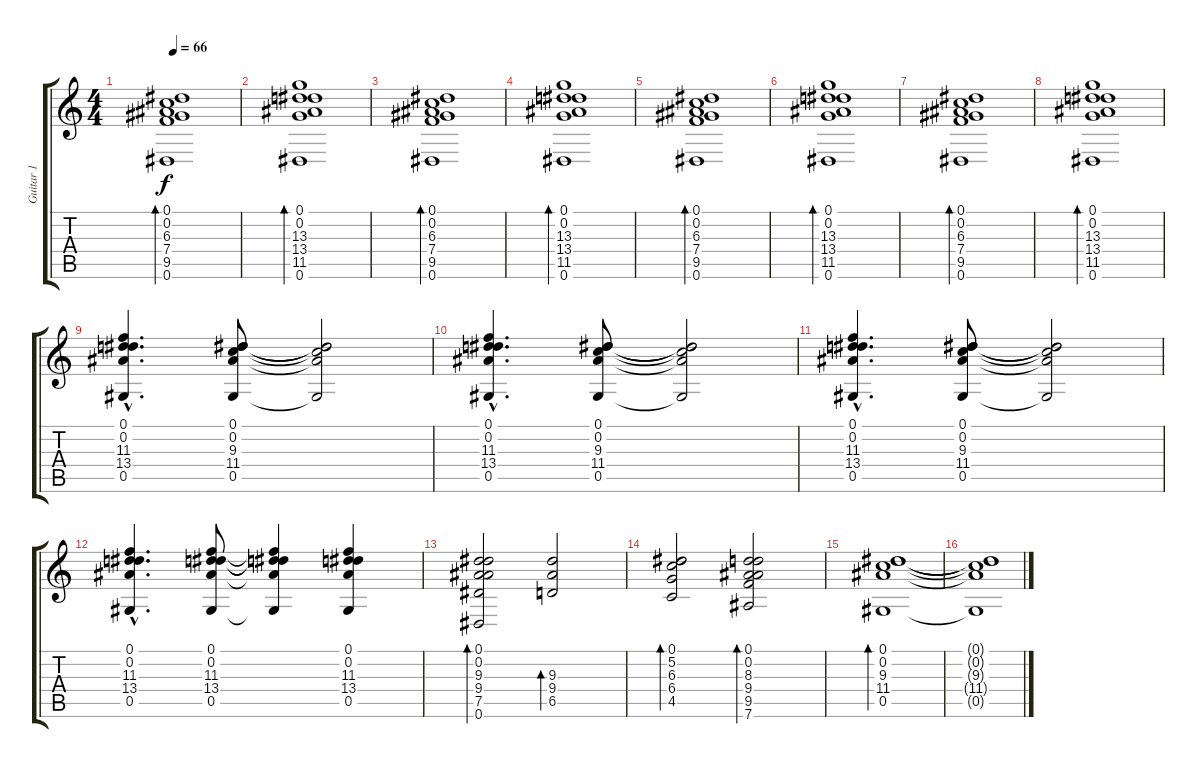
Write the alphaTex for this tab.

\track ("Guitar 1" "Guitar 1") {instrument acousticguitarsteel}
\staff {score tabs}
\tuning (Eb4 Bb3 Gb3 Db3 Ab2 Eb2) {hide}
\ts (4 4)
\tempo 66
\clef g2
\ks c
(0.1 0.2 6.3 7.4 9.5 0.6).1{bd 120 dy f instrument acousticguitarsteel} |
(0.1 0.2 13.3 13.4 11.5 0.6).1{bd 120} |
(0.1 0.2 6.3 7.4 9.5 0.6).1{bd 120} |
(0.1 0.2 13.3 13.4 11.5 0.6).1{bd 120} |
(0.1 0.2 6.3 7.4 9.5 0.6).1{bd 120} |
(0.1 0.2 13.3 13.4 11.5 0.6).1{bd 120} |
(0.1 0.2 6.3 7.4 9.5 0.6).1{bd 120} |
(0.1 0.2 13.3 13.4 11.5 0.6).1{bd 120} |
(0.1{hac} 0.2{hac} 11.3{hac} 13.4{hac} 0.5{hac}).4{d} (0.1 0.2 9.3 11.4 0.5).8 (0.1{t} 0.2{t} 9.3{t} 11.4{t} 0.5{t}).2 |
(0.1{hac} 0.2{hac} 11.3{hac} 13.4{hac} 0.5{hac}).4{d} (0.1 0.2 9.3 11.4 0.5).8 (0.1{t} 0.2{t} 9.3{t} 11.4{t} 0.5{t}).2 |
(0.1{hac} 0.2{hac} 11.3{hac} 13.4{hac} 0.5{hac}).4{d} (0.1 0.2 9.3 11.4 0.5).8 (0.1{t} 0.2{t} 9.3{t} 11.4{t} 0.5{t}).2 |
(0.1{hac} 0.2{hac} 11.3{hac} 13.4{hac} 0.5{hac}).4{d} (0.1 0.2 11.3 13.4 0.5).8 (0.1{t} 0.2{t} 11.3{t} 13.4{t} 0.5{t}).4 (0.1 0.2 11.3 13.4 0.5).4 |
(0.1 0.2 9.3 9.4 7.5 0.6).2{bd 120} (9.3 9.4 6.5).2{bd 120} |
(0.1 5.2 6.3 6.4 4.5).2{bd 120} (0.1 0.2 8.3 9.4 9.5 7.6).2{bd 120} |
(0.1 0.2 9.3 11.4 0.5).1{bd 120} |
(0.1{t} 0.2{t} 9.3{t} 11.4{t} 0.5{t}).1
